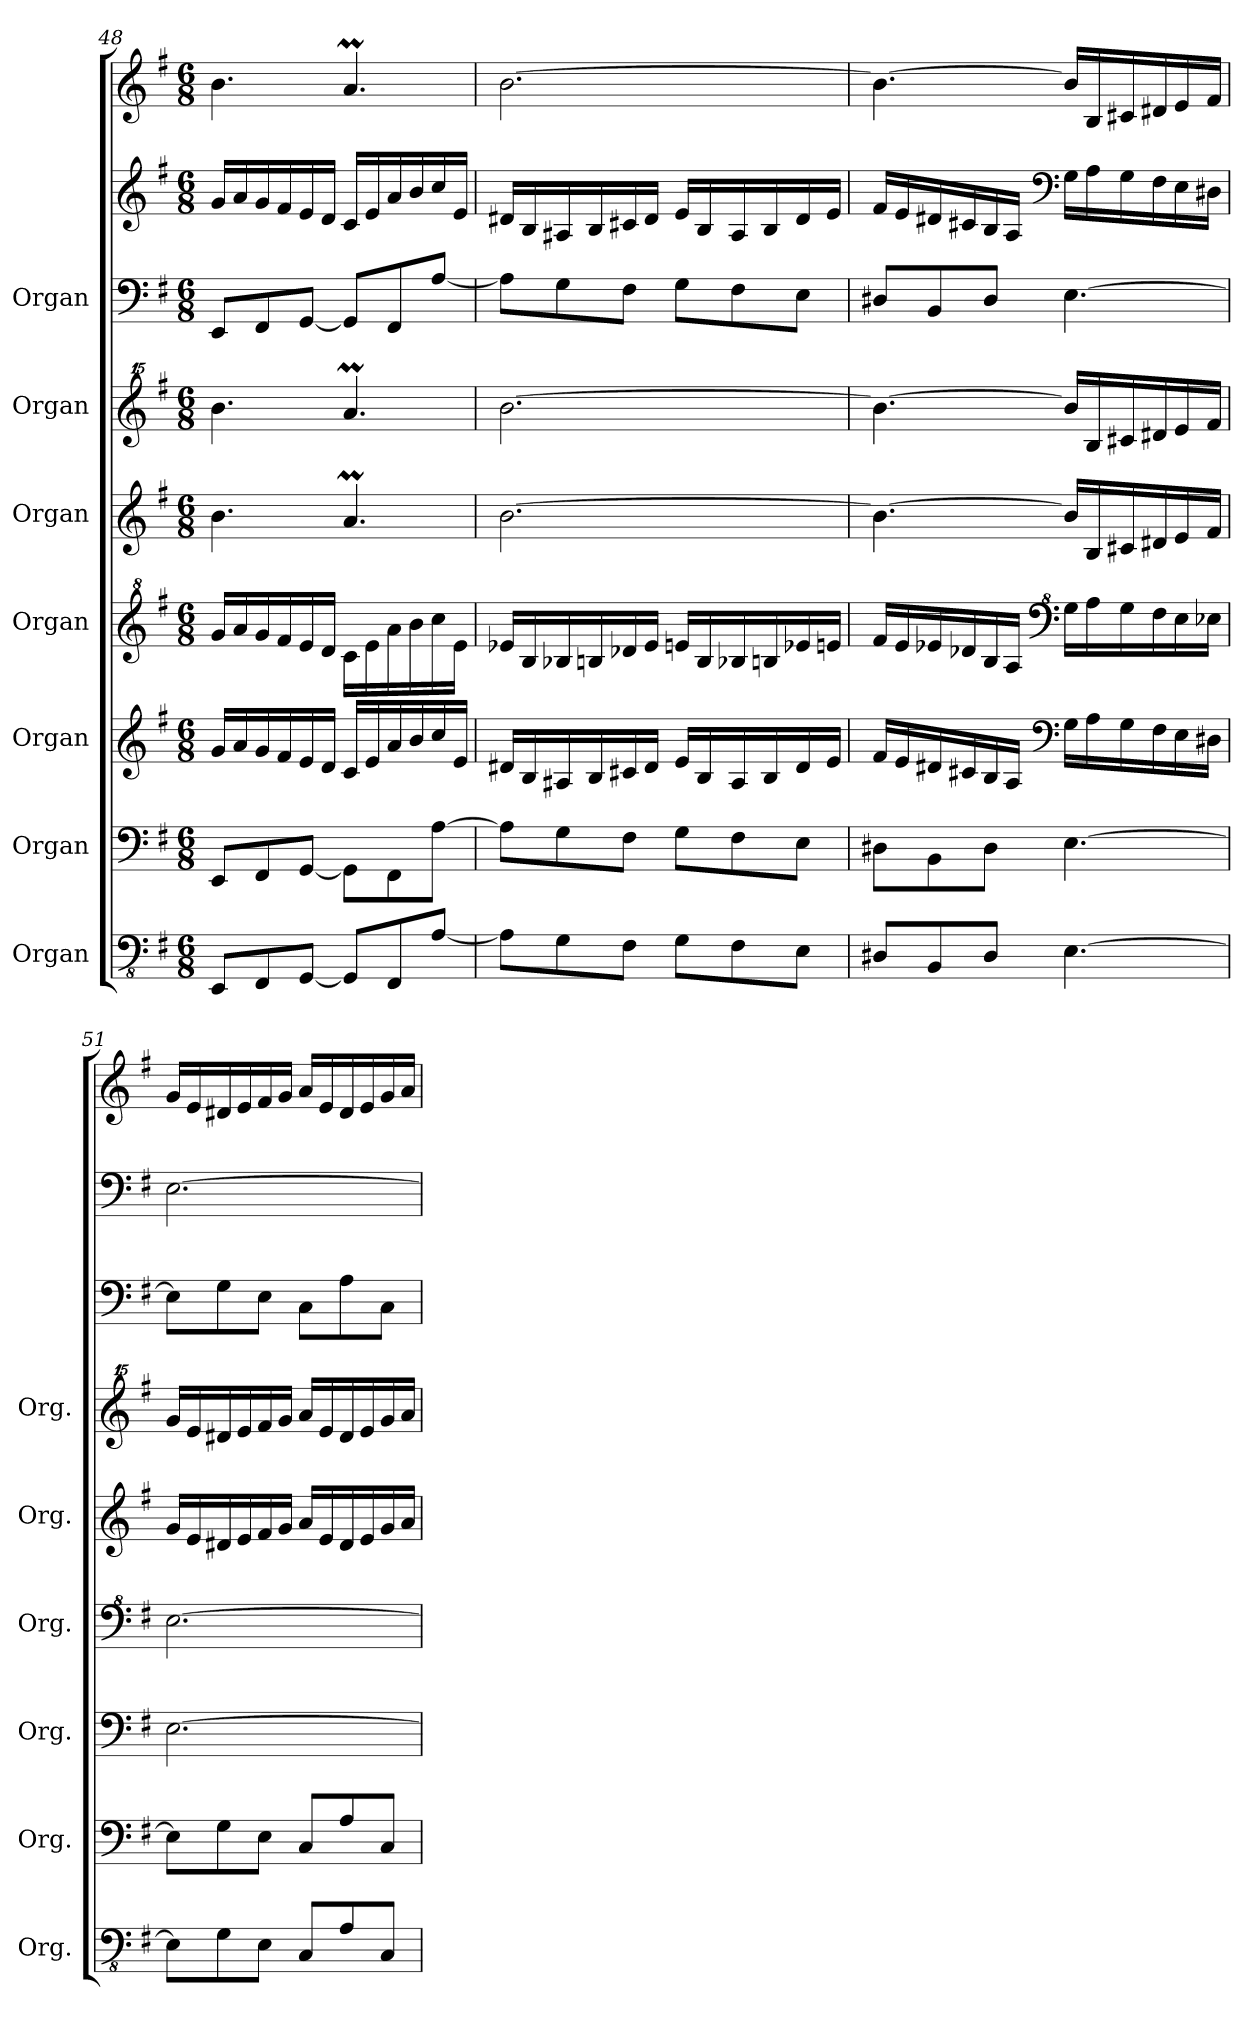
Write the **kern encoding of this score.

**kern	**kern	**kern	**kern	**kern	**kern	**kern	**kern	**kern
*part7	*part6	*part5	*part4	*part3	*part2	*part1	*part1	*part1
*staff9	*staff8	*staff7	*staff6	*staff5	*staff4	*staff3	*staff2	*staff1
*I"Organ	*I"Organ	*I"Organ	*I"Organ	*I"Organ	*I"Organ	*I"Organ	*	*
*I'Org.	*I'Org.	*I'Org.	*I'Org.	*I'Org.	*I'Org.	*	*	*
*clefFv4	*clefF4	*clefG2	*clefG^2	*clefG2	*clefG^^2	*clefF4	*clefG2	*clefG2
*k[f#]	*k[f#]	*k[f#]	*k[f#]	*k[f#]	*k[f#]	*k[f#]	*k[f#]	*k[f#]
*M6/8	*M6/8	*M6/8	*M6/8	*M6/8	*M6/8	*M6/8	*M6/8	*M6/8
=48	=48	=48	=48	=48	=48	=48	=48	=48
8EEE/L	8EE/L	16g/LL	16gg/LL	4.b\	4.bbb\	8EE/L	16g/LL	4.b\
.	.	16a/	16aa/	.	.	.	16a/	.
8FFF#/	8FF#/	16g/	16gg/	.	.	8FF#/	16g/	.
.	.	16f#/	16ff#/	.	.	.	16f#/	.
[8GGG/J	[8GG/J	16e/	16ee/	.	.	[8GG/J	16e/	.
.	.	16d/JJ	16dd/JJ	.	.	.	16d/JJ	.
8GGG/L]	8GG\L]	16c/LL	16cc\LL	4.aM/	4.aaaM/	8GG/L]	16c/LL	4.aM/
.	.	16e/	16ee\	.	.	.	16e/	.
8FFF#/	8FF#\	16a/	16aa\	.	.	8FF#/	16a/	.
.	.	16b/	16bb\	.	.	.	16b/	.
[8AA/J	[8A\J	16cc/	16ccc\	.	.	[8A/J	16cc/	.
.	.	16e/JJ	16ee\JJ	.	.	.	16e/JJ	.
=49	=49	=49	=49	=49	=49	=49	=49	=49
8AA\L]	8A\L]	16d#X/LL	16ee-X/LL	[2.b\	[2.bbb\	8A\L]	16d#X/LL	[2.b\
.	.	16B/	16b/	.	.	.	16B/	.
8GG\	8G\	16A#X/	16b-X/	.	.	8G\	16A#X/	.
.	.	16B/	16bn/	.	.	.	16B/	.
8FF#\J	8F#\J	16c#X/	16dd-X/	.	.	8F#\J	16c#X/	.
.	.	16d#/JJ	16ee-/JJ	.	.	.	16d#/JJ	.
8GG\L	8G\L	16e/LL	16een/LL	.	.	8G\L	16e/LL	.
.	.	16B/	16b/	.	.	.	16B/	.
8FF#\	8F#\	16A#/	16b-X/	.	.	8F#\	16A#/	.
.	.	16B/	16bn/	.	.	.	16B/	.
8EE\J	8E\J	16d#/	16ee-X/	.	.	8E\J	16d#/	.
.	.	16e/JJ	16een/JJ	.	.	.	16e/JJ	.
!!LO:PB:g=z
=50	=50	=50	=50	=50	=50	=50	=50	=50
8DD#X/L	8D#X\L	16f#/LL	16ff#/LL	4.b\_	4.bbb\_	8D#X/L	16f#/LL	4.b\_
.	.	16e/	16ee/	.	.	.	16e/	.
8BBB/	8BB\	16d#X/	16ee-X/	.	.	8BB/	16d#X/	.
.	.	16c#X/	16dd-X/	.	.	.	16c#X/	.
8DD#/J	8D#\J	16B/	16b/	.	.	8D#/J	16B/	.
.	.	16A/JJ	16a/JJ	.	.	.	16A/JJ	.
*	*	*clefF4	*clefF^4	*	*	*	*clefF4	*
[4.EE\	[4.E\	16G\LL	16g\LL	16b/LL]	16bbb/LL]	[4.E\	16G\LL	16b/LL]
.	.	16A\	16a\	16B/	16bb/	.	16A\	16B/
.	.	16G\	16g\	16c#X/	16ccc#X/	.	16G\	16c#X/
.	.	16F#\	16f#\	16d#X/	16ddd#X/	.	16F#\	16d#X/
.	.	16E\	16e\	16e/	16eee/	.	16E\	16e/
.	.	16D#X\JJ	16e-X\JJ	16f#/JJ	16fff#/JJ	.	16D#X\JJ	16f#/JJ
=51	=51	=51	=51	=51	=51	=51	=51	=51
8EE\L]	8E\L]	[2.E\	[2.e\	16g/LL	16ggg/LL	8E\L]	[2.E\	16g/LL
.	.	.	.	16e/	16eee/	.	.	16e/
8GG\	8G\	.	.	16d#X/	16ddd#X/	8G\	.	16d#X/
.	.	.	.	16e/	16eee/	.	.	16e/
8EE\J	8E\J	.	.	16f#/	16fff#/	8E\J	.	16f#/
.	.	.	.	16g/JJ	16ggg/JJ	.	.	16g/JJ
8CC/L	8C/L	.	.	16a/LL	16aaa/LL	8C\L	.	16a/LL
.	.	.	.	16e/	16eee/	.	.	16e/
8AA/	8A/	.	.	16d#/	16ddd#/	8A\	.	16d#/
.	.	.	.	16e/	16eee/	.	.	16e/
8CC/J	8C/J	.	.	16g/	16ggg/	8C\J	.	16g/
.	.	.	.	16a/JJ	16aaa/JJ	.	.	16a/JJ
=	=	=	=	=	=	=	=	=
*-	*-	*-	*-	*-	*-	*-	*-	*-
